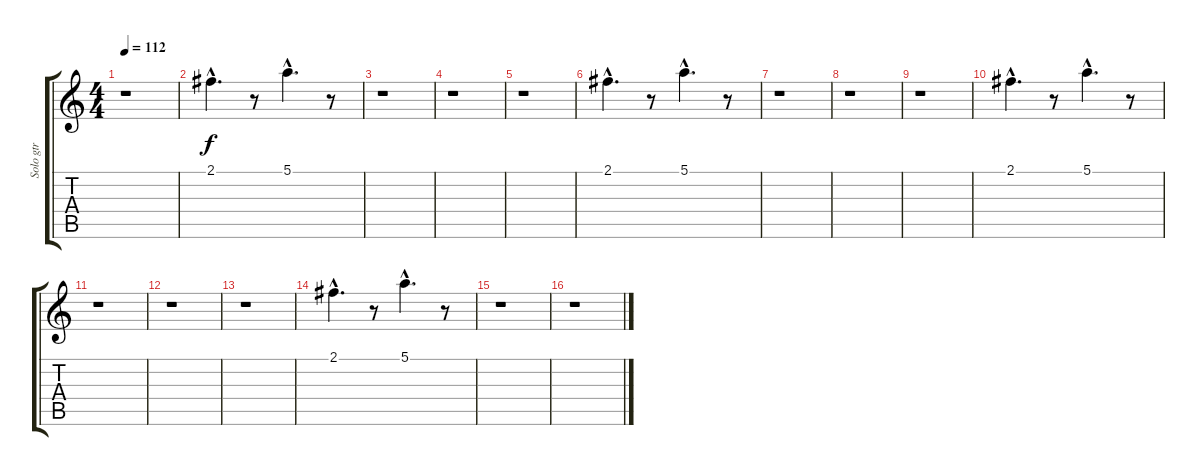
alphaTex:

\track ("Solo gtr" "Solo gtr") {instrument distortionguitar}
\staff {score tabs}
\tuning (E4 B3 G3 D3 A2 E2) {hide}
\ts (4 4)
\tempo 112
\clef g2
\ks c
r.1{dy f} |
2.1{hac}.4{d} r.8 5.1{hac}.4{d} r.8 |
r.1 |
r.1 |
r.1 |
2.1{hac}.4{d} r.8 5.1{hac}.4{d} r.8 |
r.1 |
r.1 |
r.1 |
2.1{hac}.4{d} r.8 5.1{hac}.4{d} r.8 |
r.1 |
r.1 |
r.1 |
2.1{hac}.4{d} r.8 5.1{hac}.4{d} r.8 |
r.1 |
r.1
